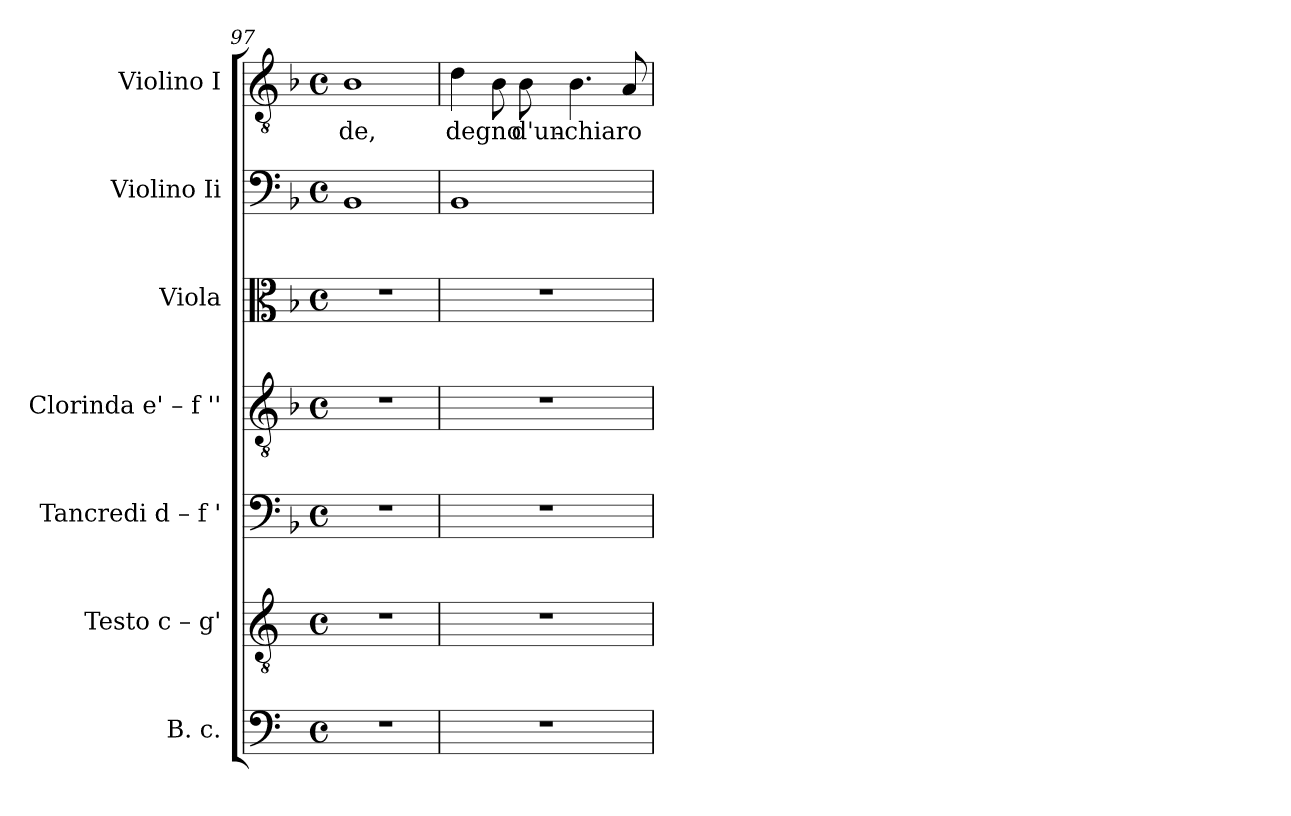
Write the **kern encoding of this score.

**kern	**kern	**kern	**kern	**kern	**kern	**kern	**text
*part7	*part6	*part5	*part4	*part3	*part2	*part1	*part1
*staff7	*staff6	*staff5	*staff4	*staff3	*staff2	*staff1	*staff1
*I"B. c.	*I"Testo  c – g'	*I"Tancredi  d – f '	*I"Clorinda  e' – f ''	*I"Viola	*I"Violino Ii	*I"Violino I	*
!!LO:PB:g=z
*clefF4	*clefGv2	*clefF4	*clefGv2	*clefC3	*clefF4	*clefGv2	*
*k[]	*k[]	*k[b-]	*k[b-]	*k[b-]	*k[b-]	*k[b-]	*
*C:	*C:	*F:	*F:	*F:	*F:	*F:	*
*M4/4	*M4/4	*M4/4	*M4/4	*M4/4	*M4/4	*M4/4	*
*met(c)	*met(c)	*met(c)	*met(c)	*met(c)	*met(c)	*met(c)	*
=97	=97	=97	=97	=97	=97	=97	=97
!	!	!	!	!	!	!	!LO:LY:b:cj
1r	1r	1r	1r	1r	1BB-	1B-	-de,
=98	=98	=98	=98	=98	=98	=98	=98
!	!	!	!	!	!	!	!LO:LY:b:cj
1r	1r	1r	1r	1r	1BB-	4d\	degno
!	!	!	!	!	!	!	!LO:LY:b:cj
.	.	.	.	.	.	8B-\	.
!	!	!	!	!	!	!	!LO:LY:b:cj
.	.	.	.	.	.	8B-\	d'un-
!	!	!	!	!	!	!	!LO:LY:b:cj
.	.	.	.	.	.	4.B-\	-chiaro
!	!	!	!	!	!	!	!LO:LY:b:cj
.	.	.	.	.	.	8A/	.
=	=	=	=	=	=	=	=
*-	*-	*-	*-	*-	*-	*-	*-
